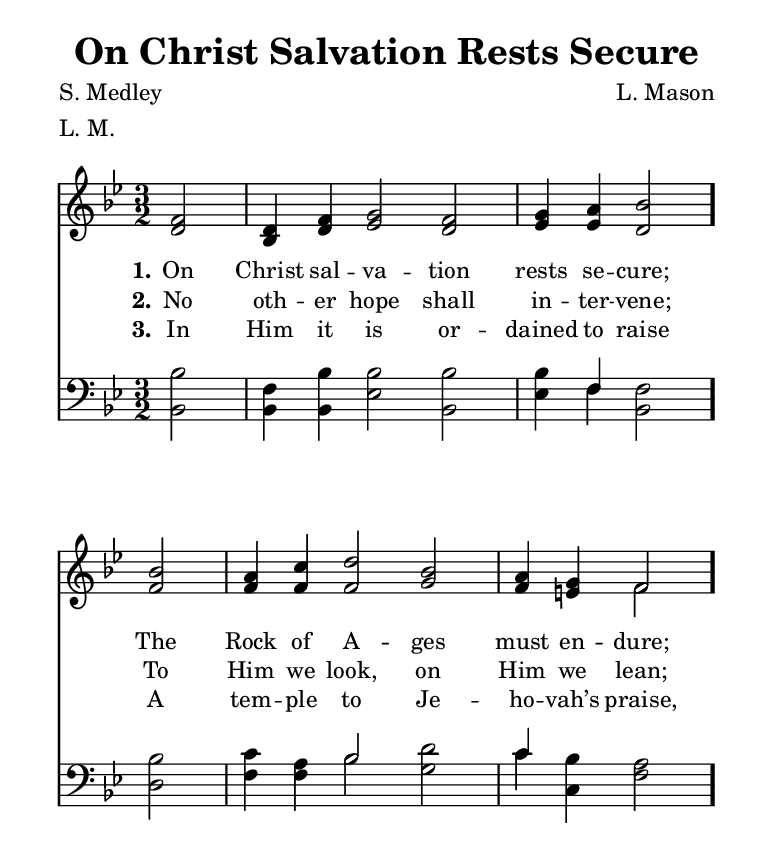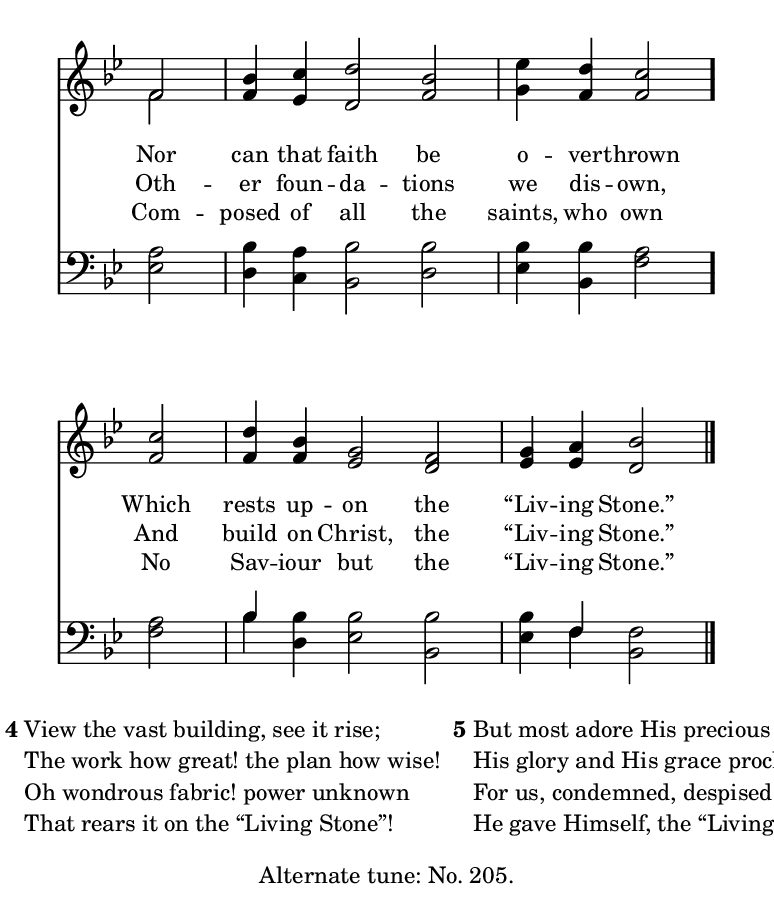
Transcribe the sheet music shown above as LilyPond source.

\include "common/global.ily"
\paper {
  \include "common/paper.ily"
  ragged-bottom = ##t
  ragged-last-bottom = ##t
  systems-per-page = ##f
  system-system-spacing.padding = 9
}

\header{
  %gospel
  hymnnumber = "91"
  title = "On Christ Salvation Rests Secure"
  tunename = "Hebron"
  meter = "L. M."
  poet = "S. Medley"
  composer = "L. Mason"
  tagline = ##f
}

% for fermata in MIDI
ta = { \tempo 2=60 }
tb = { \tempo 2=30 }

patternAA = { c2 | c4 c4 c2 c2 | c4 c4 c2 }

global = {
  \include "common/overrides.ily"
  \override Staff.TimeSignature.style = #'numbered
  \time 3/2
  \override Score.MetronomeMark.transparent = ##t % hide all fermata changes too
  \ta
  \key bes \major
  \partial 2
  \autoBeamOff
}

notesSoprano = {
\global
\relative c' {

  \changePitch \patternAA { f | d f g f | g a bes }
  \changePitch \patternAA { bes | a c d bes | a g f }
  \changePitch \patternAA { f | bes c d bes | ees d c }
  \changePitch \patternAA { c | d bes g f | g a bes }

  \bar "|."

}
}

notesAlto = {
\global
\relative e' {

  \changePitch \patternAA { d bes d ees d | ees ees d }
  \changePitch \patternAA { f | f f f g | f e f }
  \changePitch \patternAA { f | f ees d f | g f f }
  \changePitch \patternAA { f | f f ees d | ees ees d }

}
}

notesTenor = {
\global
\relative a {

  \changePitch \patternAA { bes | f bes bes bes | bes f f }
  \changePitch \patternAA { bes | c a bes d | c bes a }
  \changePitch \patternAA { a | bes a bes bes | bes bes a }
  \changePitch \patternAA { a | bes bes bes bes | bes f f }

}
}

notesBass = {
\global
\relative f, {

  \changePitch \patternAA { bes | bes bes ees bes | ees f bes, }
  \changePitch \patternAA { d | f f bes g | c c, f }
  \changePitch \patternAA { ees | d c bes d | ees bes f' }
  \changePitch \patternAA { f | bes d, ees bes | ees f bes, }

}
}

wordsA = \lyricmode {
\set stanza = "1."

On Christ sal -- va -- tion rests se -- cure; \bar "."
The Rock of A -- ges must en -- dure; \bar "." \eogbreak
Nor can that faith be o -- ver -- thrown \bar "."
Which rests up -- on the “Liv -- ing Stone.” \bar "." \eogbreak

}

wordsB = \lyricmode {
\set stanza = "2."

No oth -- er hope shall in -- ter -- vene;
To Him we look, on Him we lean;
Oth -- er foun -- da -- tions we dis -- own,
And build on Christ, the “Liv -- ing Stone.”

}

wordsC = \lyricmode {
\set stanza = "3."

In Him it is or -- dained to raise
A tem -- ple to Je -- ho -- vah’s praise,
Com -- posed of all the saints, who own
No Sav -- iour but the “Liv -- ing Stone.”

}

wordsD = \markuplist {

\line { View the vast building, see it rise; }
\line { The work how great! the plan how wise! }
\line { Oh wondrous fabric! power unknown }
\line { That rears it on the “Living Stone”! }

}
wordsE = \markuplist {

\line { But most adore His precious name; }
\line { His glory and His grace proclaim; }
\line { For us, condemned, despised, undone, }
\line { He gave Himself, the “Living Stone.” }

}

\score {
  \context ChoirStaff <<
    \context Staff = upper <<
      \set Staff.autoBeaming = ##f
      \set ChoirStaff.systemStartDelimiter = #'SystemStartBar
      \set ChoirStaff.printPartCombineTexts = ##f
      \partcombine #'(2 . 11) \notesSoprano \notesAlto
      \context NullVoice = sopranos { \voiceOne << \notesSoprano >> }
      \context Lyrics = one   \lyricsto sopranos \wordsA
      \context Lyrics = two   \lyricsto sopranos \wordsB
      \context Lyrics = three \lyricsto sopranos \wordsC
    >>
    \context Staff = men <<
      \set Staff.autoBeaming = ##f
      \clef bass
      \set ChoirStaff.printPartCombineTexts = ##f
      \partcombine #'(2 . 11) \notesTenor \notesBass
    >>
  >>
  \layout {
    \include "common/layout.ily"
  }
  #(cond ((ly:get-option 'eog-midi-permitted) #{ \midi{
    \include "common/midi.ily"
  } #}))
}

\markup { \vcenter \column {
  \vspace #1
  \fill-line {
    \null
    \line{ \bold 4 \column { \wordsD } }
    \null
    \line{ \bold 5 \column { \wordsE } }
    \null
  }
  \vspace #1
  \fill-line { \line { Alternate tune: No. 205. } }
} }

\version "2.19.49"  % necessary for upgrading to future LilyPond versions.

% vi:set et ts=2 sw=2 ai nocindent syntax=lilypond:
